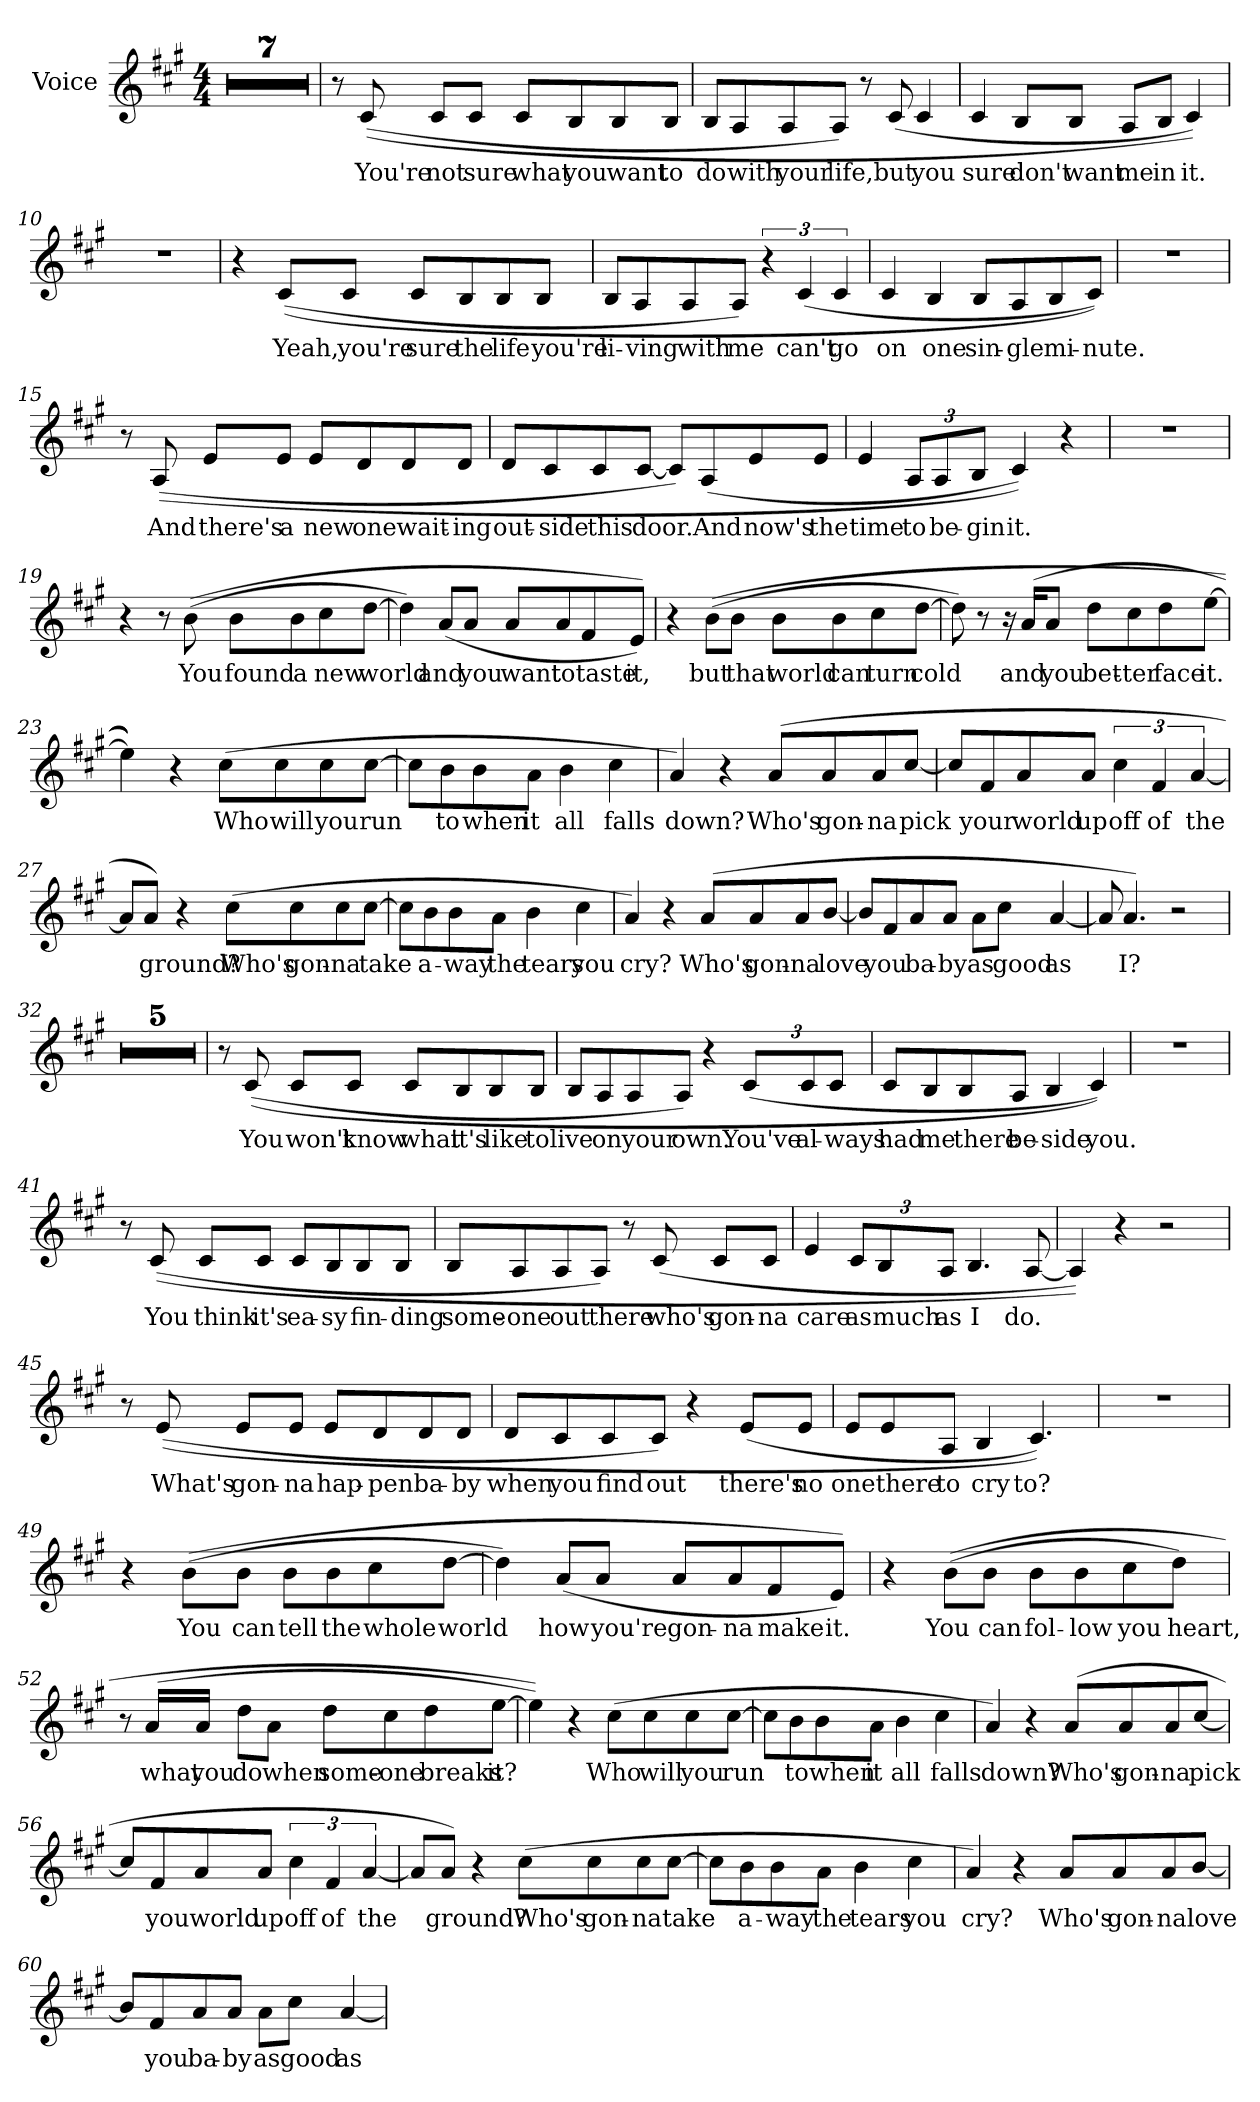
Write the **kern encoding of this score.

**kern	**text
*part1	*part1
*staff1	*staff1
*I"Voice	*
*I'Voice	*
*clefG2	*
*k[f#c#g#]	*
*A:	*
*M4/4	*
=	=
1r;<	.
=1	=1
1r	.
=2	=2
1r	.
=3	=3
1r	.
=4	=4
1r	.
=5	=5
1r	.
=6	=6
1r	.
!!LO:LB:g=z
=7	=7
8r	.
!	!LO:LY:b
(>(>8c#/	You're
!	!LO:LY:b
8c#/L	not
!	!LO:LY:b
8c#/J	sure
!	!LO:LY:b
8c#/L	what
!	!LO:LY:b
8B/	you
!	!LO:LY:b
8B/	want
!	!LO:LY:b
8B/J	to
=8	=8
!	!LO:LY:b
8B/L	do
!	!LO:LY:b
8A/	with
!	!LO:LY:b
8A/	your
!	!LO:LY:b
8A/J)	life,
8r	.
!	!LO:LY:b
(>8c#/	but
!	!LO:LY:b
4c#/	you
!!LO:LB:g=z
=9	=9
!	!LO:LY:b
4c#/	sure
!	!LO:LY:b
8B/L	don't
!	!LO:LY:b
8B/J	want
!	!LO:LY:b
8A/L	me
!	!LO:LY:b
8B/J	in
!	!LO:LY:b
4c#/))	it.
!!LO:LB:g=z
=10	=10
1r	.
=11	=11
4r	.
!	!LO:LY:b
(>(>8c#/L	Yeah,
!	!LO:LY:b
8c#/J	you're
!	!LO:LY:b
8c#/L	sure
!	!LO:LY:b
8B/	the
!	!LO:LY:b
8B/	life
!	!LO:LY:b
8B/J	you're
=12	=12
!	!LO:LY:b
8B/L	li-
!	!LO:LY:b
8A/	-ving
!	!LO:LY:b
8A/	with
!	!LO:LY:b
8A/J)	me
6r	.
!	!LO:LY:b
(>6c#/	can't
!	!LO:LY:b
6c#/	go
!!LO:LB:g=z
=13	=13
!	!LO:LY:b
4c#/	on
!	!LO:LY:b
4B/	one
!	!LO:LY:b
8B/L	sin-
!	!LO:LY:b
8A/	-gle
!	!LO:LY:b
8B/	mi-
!	!LO:LY:b
8c#/J))	-nute.
!!LO:LB:g=z
=14	=14
1r	.
=15	=15
8r	.
!	!LO:LY:b
(>(>8A/	And
!	!LO:LY:b
8e/L	there's
!	!LO:LY:b
8e/J	a
!	!LO:LY:b
8e/L	new
!	!LO:LY:b
8d/	one
!	!LO:LY:b
8d/	wait-
!	!LO:LY:b
8d/J	-ing
=16	=16
!	!LO:LY:b
8d/L	out-
!	!LO:LY:b
8c#/	-side
!	!LO:LY:b
8c#/	this
!	!LO:LY:b
[8c#/J	door.
8c#/L])	.
!	!LO:LY:b
(<8A/	And
!	!LO:LY:b
8e/	now's
!	!LO:LY:b
8e/J	the
!!LO:LB:g=z
=17	=17
!	!LO:LY:b
4e/	time
*Xbrackettup	*
!	!LO:LY:b
12A/L	to
!	!LO:LY:b
12A/	be-
!	!LO:LY:b
12B/J	-gin
!	!LO:LY:b
4c#/))	it.
4r	.
=18	=18
1r	.
=19	=19
4r	.
8r	.
!	!LO:LY:b
(>(>8b\	You
!	!LO:LY:b
8b\L	found
!	!LO:LY:b
8b\	a
!	!LO:LY:b
8cc#\	new
!	!LO:LY:b
[8dd\J	world
=20	=20
4dd\])	.
!	!LO:LY:b
(<8a/L	and
!	!LO:LY:b
8a/J	you
!	!LO:LY:b
8a/L	want
!	!LO:LY:b
8a/	to
!	!LO:LY:b
8f#/	taste
!	!LO:LY:b
8e/J))	it,
!!LO:LB:g=z
=21	=21
4r	.
!	!LO:LY:b
(>(>8b\L	but
!	!LO:LY:b
8b\J	that
!	!LO:LY:b
8b\L	world
!	!LO:LY:b
8b\	can
!	!LO:LY:b
8cc#\	turn
!	!LO:LY:b
[8dd\J	cold
=22	=22
8dd\])	.
8r	.
16r	.
!	!LO:LY:b
(>16a/KL	and
!	!LO:LY:b
8a/J	you
!	!LO:LY:b
8dd\L	bet-
!	!LO:LY:b
8cc#\	-ter
!	!LO:LY:b
8dd\	face
!	!LO:LY:b
[8ee\J	it.
=23	=23
4ee\]))	.
4r	.
!	!LO:LY:b
(>8cc#\L	Who
!	!LO:LY:b
8cc#\	will
!	!LO:LY:b
8cc#\	you
!	!LO:LY:b
[8cc#\J	run
!!LO:LB:g=z
=24	=24
8cc#\L]	.
!	!LO:LY:b
8b\	to
!	!LO:LY:b
8b\	when
!	!LO:LY:b
8a\J	it
!	!LO:LY:b
4b\	all
!	!LO:LY:b
4cc#\	falls
=25	=25
!	!LO:LY:b
4a/)	down?
4r	.
!	!LO:LY:b
(>8a/L	Who's
!	!LO:LY:b
8a/	gon-
!	!LO:LY:b
8a/	-na
!	!LO:LY:b
[8cc#/J	pick
=26	=26
8cc#/L]	.
!	!LO:LY:b
8f#/	your
!	!LO:LY:b
8a/	world
!	!LO:LY:b
8a/J	up
*brackettup	*
!	!LO:LY:b
6cc#\	off
!	!LO:LY:b
6f#/	of
!	!LO:LY:b
[6a/	the
!!LO:PB:g=z
=27	=27
8a/L]	.
!	!LO:LY:b
8a/J)	ground?
4r	.
!	!LO:LY:b
(>8cc#\L	Who's
!	!LO:LY:b
8cc#\	gon-
!	!LO:LY:b
8cc#\	-na
!	!LO:LY:b
[8cc#\J	take
=28	=28
8cc#\L]	.
!	!LO:LY:b
8b\	a-
!	!LO:LY:b
8b\	-way
!	!LO:LY:b
8a\J	the
!	!LO:LY:b
4b\	tears
!	!LO:LY:b
4cc#\	you
=29	=29
!	!LO:LY:b
4a/)	cry?
4r	.
!	!LO:LY:b
(>8a/L	Who's
!	!LO:LY:b
8a/	gon-
!	!LO:LY:b
8a/	-na
!	!LO:LY:b
[8b/J	love
!!LO:LB:g=z
=30	=30
8b/L]	.
!	!LO:LY:b
8f#/	you
!	!LO:LY:b
8a/	ba-
!	!LO:LY:b
8a/J	-by
!	!LO:LY:b
8a\L	as
!	!LO:LY:b
8cc#\J	good
!	!LO:LY:b
[4a/	as
=31	=31
8a/]	.
!	!LO:LY:b
4.a/)	I?
2r	.
=32	=32
1r	.
=33	=33
1r	.
=34	=34
1r	.
=35	=35
1r	.
=36	=36
1r	.
!!LO:PB:g=z
=37	=37
8r	.
!	!LO:LY:b
(>(>8c#/	You
!	!LO:LY:b
8c#/L	won't
!	!LO:LY:b
8c#/J	know
!	!LO:LY:b
8c#/L	what
!	!LO:LY:b
8B/	it's
!	!LO:LY:b
8B/	like
!	!LO:LY:b
8B/J	to
=38	=38
!	!LO:LY:b
8B/L	live
!	!LO:LY:b
8A/	on
!	!LO:LY:b
8A/	your
!	!LO:LY:b
8A/J)	own.
4r	.
*Xbrackettup	*
!	!LO:LY:b
(<12c#/L	You've
!	!LO:LY:b
12c#/	al-
!	!LO:LY:b
12c#/J	-ways
!!LO:LB:g=z
=39	=39
!	!LO:LY:b
8c#/L	had
!	!LO:LY:b
8B/	me
!	!LO:LY:b
8B/	there
!	!LO:LY:b
8A/J	be-
!	!LO:LY:b
4B/	-side
!	!LO:LY:b
4c#/))	you.
=40	=40
1r	.
=41	=41
8r	.
!	!LO:LY:b
(>(>8c#/	You
!	!LO:LY:b
8c#/L	think
!	!LO:LY:b
8c#/J	it's
!	!LO:LY:b
8c#/L	ea-
!	!LO:LY:b
8B/	-sy
!	!LO:LY:b
8B/	fin-
!	!LO:LY:b
8B/J	-ding
!!LO:LB:g=z
=42	=42
!	!LO:LY:b
8B/L	some-
!	!LO:LY:b
8A/	-one
!	!LO:LY:b
8A/	out
!	!LO:LY:b
8A/J)	there
8r	.
!	!LO:LY:b
(>8c#/	who's
!	!LO:LY:b
8c#/L	gon-
!	!LO:LY:b
8c#/J	-na
=43	=43
!	!LO:LY:b
4e/	care
!	!LO:LY:b
12c#/L	as
!	!LO:LY:b
12B/	much
!	!LO:LY:b
12A/J	as
!	!LO:LY:b
4.B/	I
!	!LO:LY:b
[8A/	do.
=44	=44
4A/]))	.
4r	.
2r	.
!!LO:LB:g=z
=45	=45
8r	.
!	!LO:LY:b
(>(>8e/	What's
!	!LO:LY:b
8e/L	gon-
!	!LO:LY:b
8e/J	-na
!	!LO:LY:b
8e/L	hap-
!	!LO:LY:b
8d/	-pen
!	!LO:LY:b
8d/	ba-
!	!LO:LY:b
8d/J	-by
=46	=46
!	!LO:LY:b
8d/L	when
!	!LO:LY:b
8c#/	you
!	!LO:LY:b
8c#/	find
!	!LO:LY:b
8c#/J)	out
4r	.
!	!LO:LY:b
(<8e/L	there's
!	!LO:LY:b
8e/J	no
=47	=47
!	!LO:LY:b
8e/L	one
!	!LO:LY:b
8e/	there
!	!LO:LY:b
8A/J	to
!	!LO:LY:b
4B/	cry
!	!LO:LY:b
4.c#/))	to?
!!LO:LB:g=z
=48	=48
1r	.
!!LO:LB:g=z
=49	=49
4r	.
!	!LO:LY:b
(>(>8b\L	You
!	!LO:LY:b
8b\J	can
!	!LO:LY:b
8b\L	tell
!	!LO:LY:b
8b\	the
!	!LO:LY:b
8cc#\	whole
!	!LO:LY:b
[8dd\J	world
=50	=50
4dd\])	.
!	!LO:LY:b
(<8a/L	how
!	!LO:LY:b
8a/J	you're
!	!LO:LY:b
8a/L	gon-
!	!LO:LY:b
8a/	-na
!	!LO:LY:b
8f#/	make
!	!LO:LY:b
8e/J))	it.
!!LO:LB:g=z
=51	=51
4r	.
!	!LO:LY:b
(>(>8b\L	You
!	!LO:LY:b
8b\J	can
!	!LO:LY:b
8b\L	fol-
!	!LO:LY:b
8b\	-low
!	!LO:LY:b
8cc#\	you
!	!LO:LY:b
8dd\J)	heart,
!!LO:LB:g=z
=52	=52
8r	.
!	!LO:LY:b
(>16a/LL	what
!	!LO:LY:b
16a/JJ	you
!	!LO:LY:b
8dd\L	do
!	!LO:LY:b
8a\J	when
!	!LO:LY:b
8dd\L	some-
!	!LO:LY:b
8cc#\	-one
!	!LO:LY:b
8dd\	breaks
!	!LO:LY:b
[8ee\J	it?
=53	=53
4ee\]))	.
4r	.
!	!LO:LY:b
(>8cc#\L	Who
!	!LO:LY:b
8cc#\	will
!	!LO:LY:b
8cc#\	you
!	!LO:LY:b
[8cc#\J	run
=54	=54
8cc#\L]	.
!	!LO:LY:b
8b\	to
!	!LO:LY:b
8b\	when
!	!LO:LY:b
8a\J	it
!	!LO:LY:b
4b\	all
!	!LO:LY:b
4cc#\	falls
!!LO:LB:g=z
=55	=55
!	!LO:LY:b
4a/)	down?
4r	.
!	!LO:LY:b
(>8a/L	Who's
!	!LO:LY:b
8a/	gon-
!	!LO:LY:b
8a/	-na
!	!LO:LY:b
[8cc#/J	pick
=56	=56
8cc#/L]	.
!	!LO:LY:b
8f#/	you
!	!LO:LY:b
8a/	world
!	!LO:LY:b
8a/J	up
*brackettup	*
!	!LO:LY:b
6cc#\	off
!	!LO:LY:b
6f#/	of
!	!LO:LY:b
[6a/	the
=57	=57
8a/L]	.
!	!LO:LY:b
8a/J)	ground?
4r	.
!	!LO:LY:b
(>8cc#\L	Who's
!	!LO:LY:b
8cc#\	gon-
!	!LO:LY:b
8cc#\	-na
!	!LO:LY:b
[8cc#\J	take
!!LO:LB:g=z
=58	=58
8cc#\L]	.
!	!LO:LY:b
8b\	a-
!	!LO:LY:b
8b\	-way
!	!LO:LY:b
8a\J	the
!	!LO:LY:b
4b\	tears
!	!LO:LY:b
4cc#\	you
=59	=59
!	!LO:LY:b
4a/)	cry?
4r	.
!	!LO:LY:b
8a/L	Who's
!	!LO:LY:b
8a/	gon-
!	!LO:LY:b
8a/	-na
!	!LO:LY:b
[8b/J	love
=60	=60
8b/L]	.
!	!LO:LY:b
8f#/	you
!	!LO:LY:b
8a/	ba-
!	!LO:LY:b
8a/J	-by
!	!LO:LY:b
8a\L	as
!	!LO:LY:b
8cc#\J	good
!	!LO:LY:b
[4a/	as
=	=
*-	*-
